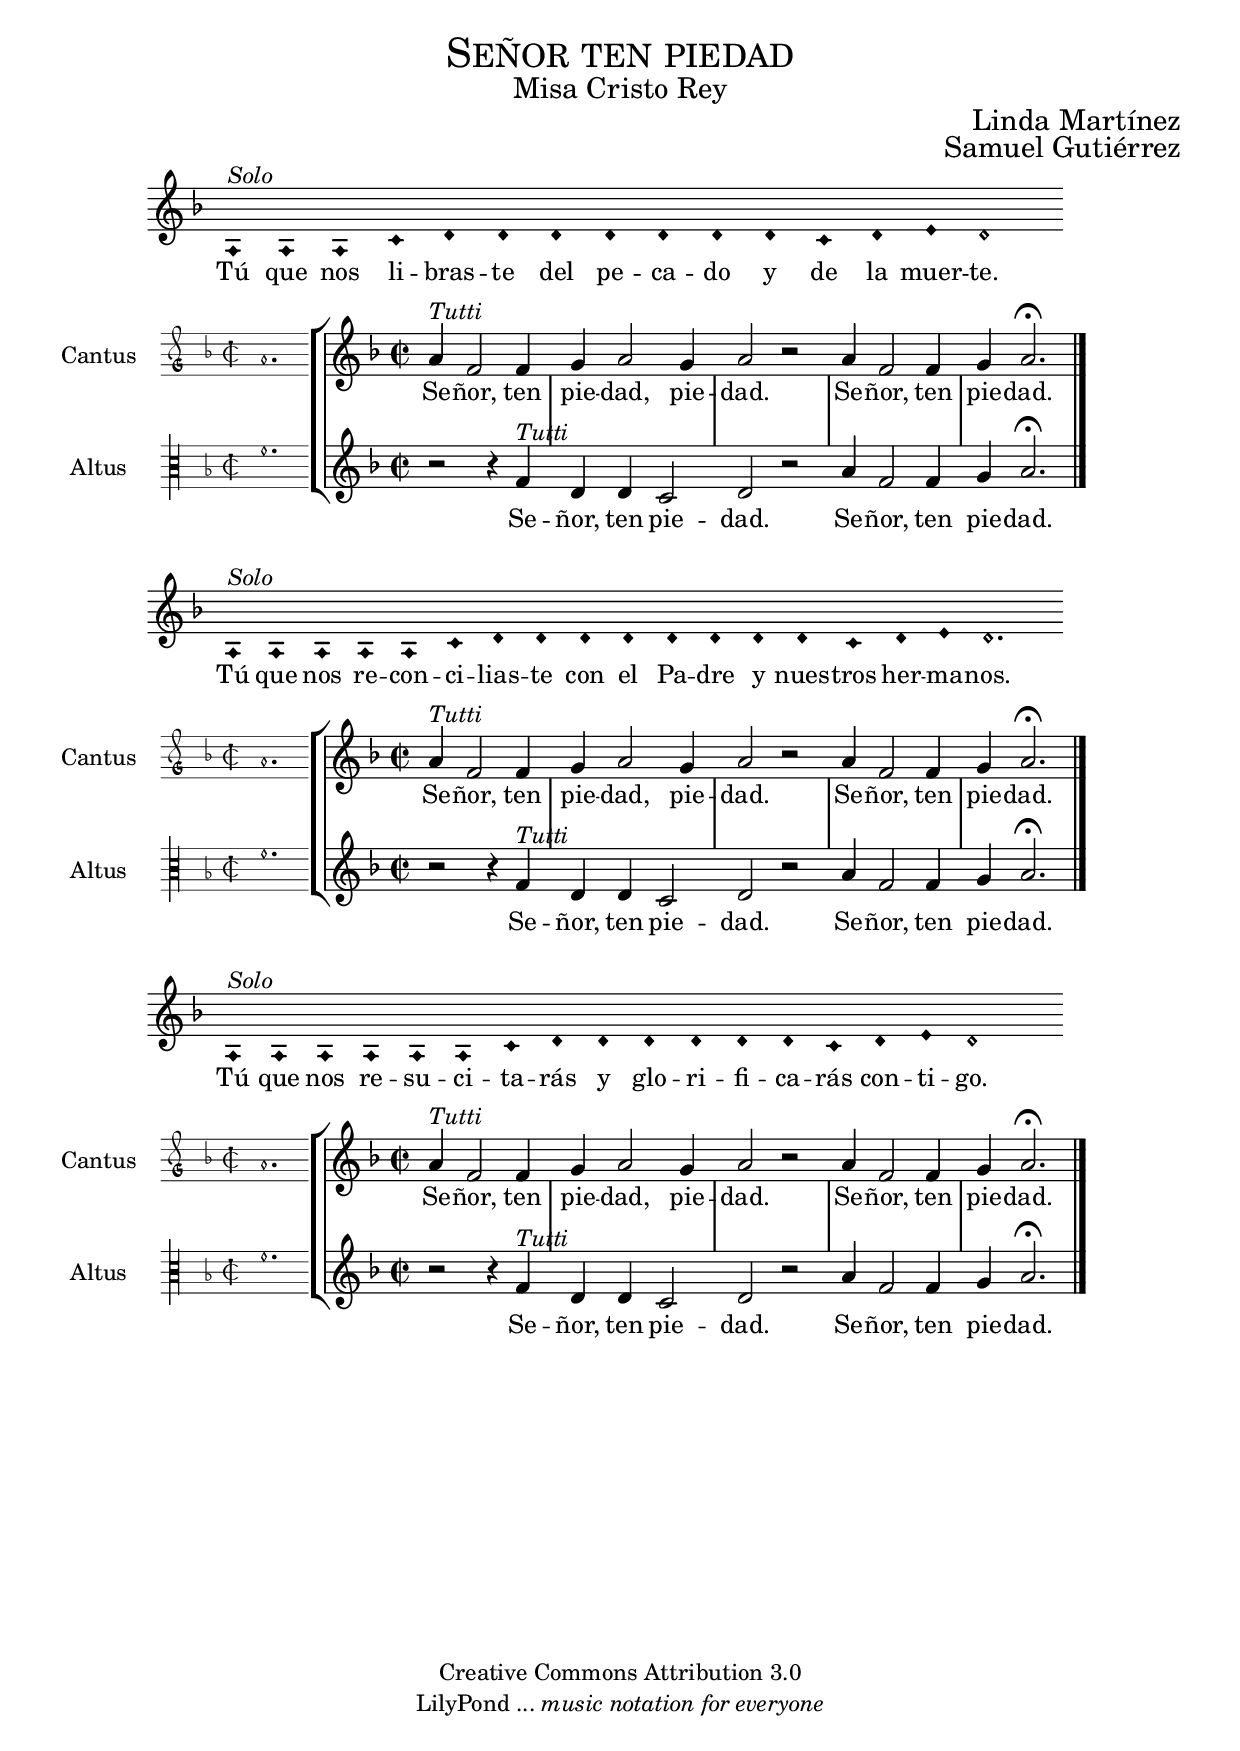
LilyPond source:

% ****************************************************************
%	Señor ten piedad - Melodia a modo del renacimiento
%   	Texto y musica con acompañamiento
%	by serach.sam@
% ****************************************************************
\language "espanol"
\version "2.19.82"

%#(set-global-staff-size 16.4)

% --- Cabecera
\markup { \fill-line { \center-column { \fontsize #5 \smallCaps "Señor ten piedad" \fontsize #2 "Misa Cristo Rey" } } }
\markup { \fill-line { " " \center-column { \fontsize #2 "Linda Martínez" } } }
\markup { \fill-line { " " \center-column { \fontsize #2 "Samuel Gutiérrez" } } }
\header {
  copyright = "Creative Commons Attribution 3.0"
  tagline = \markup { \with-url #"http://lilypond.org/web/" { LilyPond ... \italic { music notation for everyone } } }
  breakbefore = ##t
}

% --- Parametro globales
global = {
  \set Score.skipBars = ##t
  \clef "treble"
  \key re \minor
  \time 2/2

  % the actual music
  \skip 1*5

  % let finis bar go through all staves
  \override Staff.BarLine.transparent = ##f

  % finis bar
  \bar "|."
}

% --- Musica
cantusIncipit = {
  \set Staff.instrumentName = "Cantus"
  \clef "petrucci-g"
  \key fa \major
  \time 2/2
  la'1.
}

cantusNotes = \relative do ' {
  la'4^\markup{ \italic "Tutti"} fa2 fa4 |
  sol4 la2 sol4 |
  la2 r |
  la4 fa2 fa4 |
  sol4 la2. \fermata | \break
}

cantusLyrics = \lyricmode {
  Se -- ñor, ten pie -- dad, pie -- dad. Se -- ñor, ten pie -- dad.
}

altusIncipit = {
  \set Staff.instrumentName = "Altus"
  \clef "petrucci-c3"
  \key fa \major
  \time 2/2
  fa'1.
}

altusNotes = \relative do' {
  r2 r4 fa4^\markup{ \italic "Tutti"} |
  re4 re do2 |
  re2 r |
  la'4 fa2 fa4 |
  sol4 la2. \fermata | \break
}

altusLyrics = \lyricmode {
  Se -- ñor, ten pie -- dad. Se -- ñor, ten pie -- dad.
}

% --- invocacion #1
\score{
  <<
    \new Voice = "invocacion" {
      \override Staff.TimeSignature.stencil = #'()
      \override Stem.transparent = ##t
      \set Score.timing = ##f
      \override NoteHead.style = #'neomensural
      \key re \minor
      \relative do' {
        la4^\markup{ \italic "Solo"} la la do re re re re re re re do re mi re2
      }
    }
    \new Lyrics \lyricsto "invocacion" {
      \lyricmode {
        Tú que nos li -- bras -- te del pe -- ca -- do y de la muer -- te.
      }
    }
  >>
  \layout {
    indent = 1.5 \cm
    line-width = 17\cm
    ragged-right = ##f
  }
}

\score {
  <<
    \new StaffGroup = choirStaff <<
      \new Voice = "cantusNotes" <<
        \set Staff.instrumentName = #"Cantus"
        \incipit \cantusIncipit
        \global
        \cantusNotes
      >>
      \new Lyrics \lyricsto cantusNotes { \cantusLyrics }
      \new Voice = "altusNotes" <<
        \set Staff.instrumentName = #"Altus"
        \global
        \incipit \altusIncipit
        \altusNotes
      >>
      \new Lyrics \lyricsto altusNotes { \altusLyrics }
    >>
  >>
  \layout {
    \context {
      \Score
      \hide BarLine
    }
    \context {
      \Lyrics
      \consists "Bar_engraver"
      \consists "Separating_line_group_engraver"
    }
    \context {
      \Voice
      \hide Slur
      \remove "Forbid_line_break_engraver"
    }
    indent = 4.5\cm
    incipit-width = 2.5\cm
  }
}

% --- Invocacion #2
\score{
  <<
    \new Voice = "invocacion" {
      \override Staff.TimeSignature.stencil = #'()
      \override Stem.transparent = ##t
      \set Score.timing = ##f
      \override NoteHead.style = #'neomensural
      \key re \minor
      \relative do' {
        la4^\markup{ \italic "Solo"} la la la la do re re re re re re re re do re mi re2.
      }
    }
    \new Lyrics \lyricsto "invocacion" {
      \lyricmode {
        Tú que nos re -- con -- ci -- lias -- te con el Pa -- dre y nues -- tros her -- ma -- nos.
      }
    }
  >>
  \layout {
    indent = 1.5 \cm
    line-width = 17\cm
    ragged-right = ##f
  }
}

\score {
  <<
    \new StaffGroup = choirStaff <<
      \new Voice = "cantusNotes" <<
        \set Staff.instrumentName = #"Cantus"
        \incipit \cantusIncipit
        \global
        \cantusNotes
      >>
      \new Lyrics \lyricsto cantusNotes { \cantusLyrics }
      \new Voice = "altusNotes" <<
        \set Staff.instrumentName = #"Altus"
        \global
        \incipit \altusIncipit
        \altusNotes
      >>
      \new Lyrics \lyricsto altusNotes { \altusLyrics }
    >>
  >>
  \layout {
    \context {
      \Score
      \hide BarLine
    }
    \context {
      \Lyrics
      \consists "Bar_engraver"
      \consists "Separating_line_group_engraver"
    }
    \context {
      \Voice
      \hide Slur
      \remove "Forbid_line_break_engraver"
    }
    indent = 4.5\cm
    incipit-width = 2.5\cm
  }
}

% --- Invocacion #3
\score{
  <<
    \new Voice = "invocacion" {
      \override Staff.TimeSignature.stencil = #'()
      \override Stem.transparent = ##t
      \set Score.timing = ##f
      \override NoteHead.style = #'neomensural
      \key re \minor
      \relative do' {
        la4^\markup{ \italic "Solo"} la la la la la do re re re re re re do re mi re1
      }
    }
    \new Lyrics \lyricsto "invocacion" {
      \lyricmode {
        Tú que nos re -- su -- ci -- ta -- rás y glo -- ri -- fi -- ca -- rás con -- ti -- go.
      }
    }
  >>
  \layout {
    indent = 1.5 \cm
    line-width = 17\cm
    ragged-right = ##f
  }
}

\score {
  <<
    \new StaffGroup = choirStaff <<
      \new Voice = "cantusNotes" <<
        \set Staff.instrumentName = #"Cantus"
        \incipit \cantusIncipit
        \global
        \cantusNotes
      >>
      \new Lyrics \lyricsto cantusNotes { \cantusLyrics }
      \new Voice = "altusNotes" <<
        \set Staff.instrumentName = #"Altus"
        \global
        \incipit \altusIncipit
        \altusNotes
      >>
      \new Lyrics \lyricsto altusNotes { \altusLyrics }
    >>
  >>
  \layout {
    \context {
      \Score
      \hide BarLine
    }
    \context {
      \Lyrics
      \consists "Bar_engraver"
      \consists "Separating_line_group_engraver"
    }
    \context {
      \Voice
      \hide Slur
      \remove "Forbid_line_break_engraver"
    }
    indent = 4.5\cm
    incipit-width = 2.5\cm
  }
}

% --- Pagina
\paper{
  #(set-default-paper-size "letter")
  page-breaking = #ly:page-turn-breaking
}
